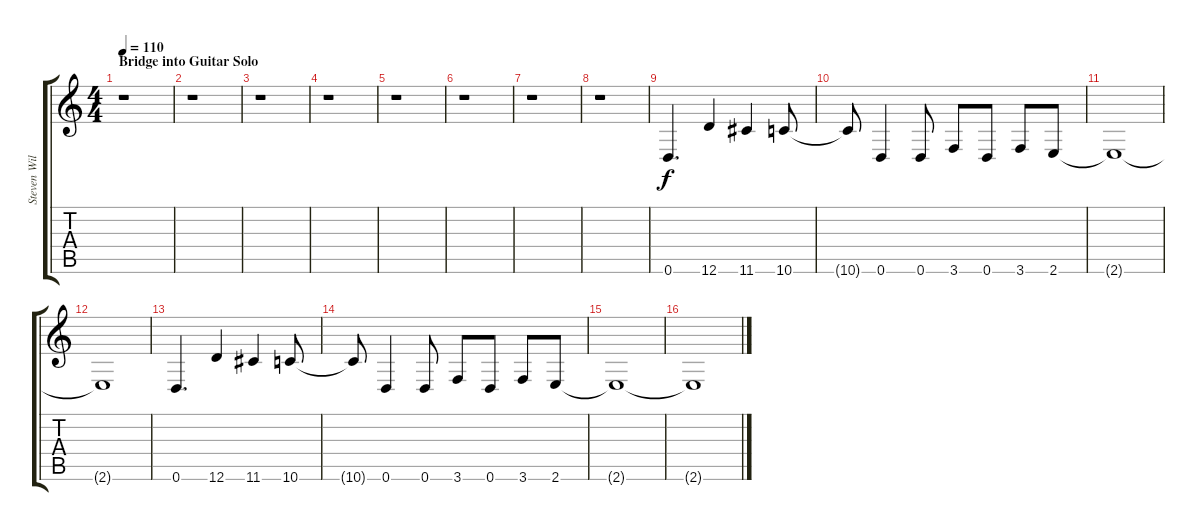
\track ("Steven Wilson - Guitar 2" "Steven Wil") {instrument electricguitarclean}
\staff {score tabs}
\tuning (E4 B3 G3 D3 A2 D2) {hide}
\ts (4 4)
\section ("" "Bridge into Guitar Solo")
\tempo 110
\clef g2
\ks c
r.1{dy f} |
r.1 |
r.1 |
r.1 |
r.1 |
r.1 |
r.1 |
r.1 |
0.6.4{d} 12.6.4 11.6.4 10.6.8 |
10.6{t}.8 0.6.4 0.6.8 3.6.8 0.6.8 3.6.8 2.6.8 |
2.6{t}.1 |
2.6{t}.1 |
0.6.4{d} 12.6.4 11.6.4 10.6.8 |
10.6{t}.8 0.6.4 0.6.8 3.6.8 0.6.8 3.6.8 2.6.8 |
2.6{t}.1 |
2.6{t}.1
